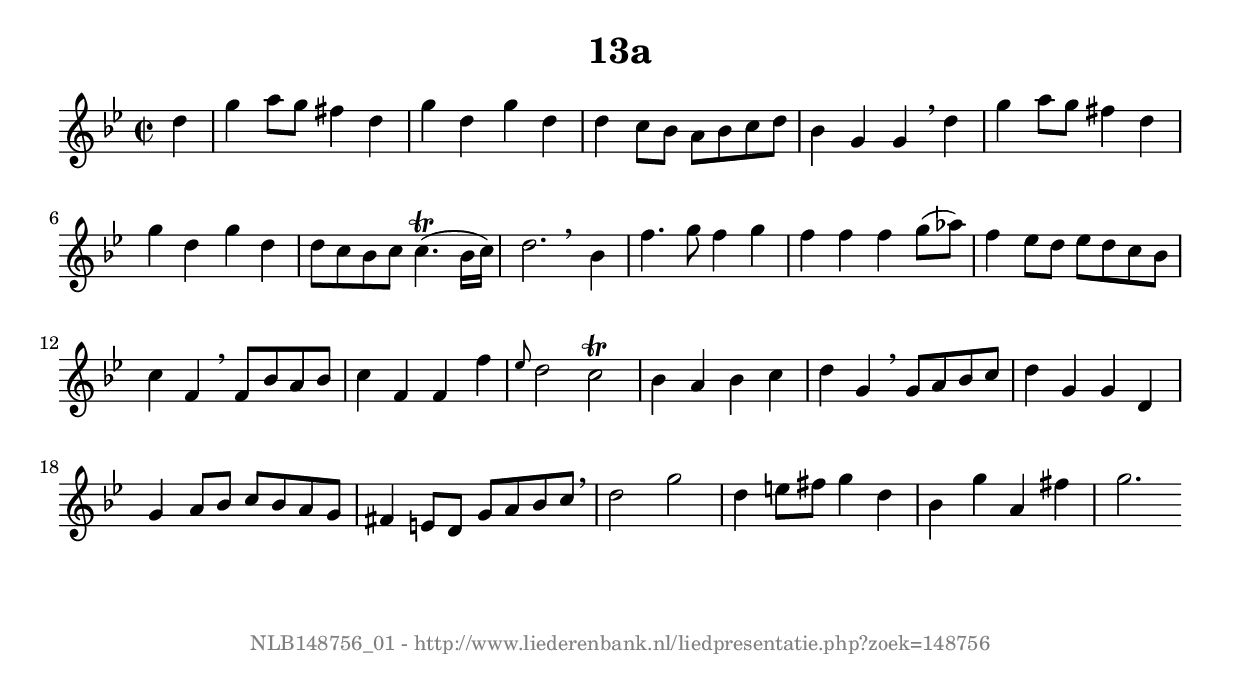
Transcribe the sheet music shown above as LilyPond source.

%
% produced by wce2krn 1.64 (7 June 2014)
%
\version"2.16"
#(append! paper-alist '(("long" . (cons (* 210 mm) (* 2000 mm)))))
#(set-default-paper-size "long")
sb = {\breathe}
mBreak = {\breathe }
bBreak = {\breathe }
x = {\once\override NoteHead #'style = #'cross }
gl=\glissando
itime={\override Staff.TimeSignature #'stencil = ##f }
ficta = {\once\set suggestAccidentals = ##t}
fine = {\once\override Score.RehearsalMark #'self-alignment-X = #1 \mark \markup {\italic{Fine}}}
dc = {\once\override Score.RehearsalMark #'self-alignment-X = #1 \mark \markup {\italic{D.C.}}}
dcf = {\once\override Score.RehearsalMark #'self-alignment-X = #1 \mark \markup {\italic{D.C. al Fine}}}
dcc = {\once\override Score.RehearsalMark #'self-alignment-X = #1 \mark \markup {\italic{D.C. al Coda}}}
ds = {\once\override Score.RehearsalMark #'self-alignment-X = #1 \mark \markup {\italic{D.S.}}}
dsf = {\once\override Score.RehearsalMark #'self-alignment-X = #1 \mark \markup {\italic{D.S. al Fine}}}
dsc = {\once\override Score.RehearsalMark #'self-alignment-X = #1 \mark \markup {\italic{D.S. al Coda}}}
pv = {\set Score.repeatCommands = #'((volta "1"))}
sv = {\set Score.repeatCommands = #'((volta "2"))}
tv = {\set Score.repeatCommands = #'((volta "3"))}
qv = {\set Score.repeatCommands = #'((volta "4"))}
xv = {\set Score.repeatCommands = #'((volta #f))}
\header{ tagline = ""
title = "13a"
}
\score {{
\key g \minor
\relative g'
{
\set melismaBusyProperties = #'()
\partial 32*8
\time 2/2
\tempo 4=120
\override Score.MetronomeMark #'transparent = ##t
\override Score.RehearsalMark #'break-visibility = #(vector #t #t #f)
d'4 g a8 g fis4 d g d g d d c8 bes a bes c d bes4 g g \sb d'4 g a8 g fis4 d g d g d d8 c bes c c4.(^\trill bes16 c) d2. \bar ":|:" \bBreak
bes4 f'4. g8 f4 g f f f g8( as) f4 es8 d es d c bes c4 f, \sb f8 bes a bes c4 f, f f' \grace { es8 } d2 c^\trill bes4 a bes c d g, \mBreak
g8 a bes c d4 g, g d g a8 bes c bes a g fis4 e8 d g a bes c \sb d2 g d4 e8 fis g4 d bes g' a, fis' g2. \bar ":|"
 }}
 \midi { }
 \layout {
            indent = 0.0\cm
}
}
\markup { \vspace #0 } \markup { \with-color #grey \fill-line { \center-column { \smaller "NLB148756_01 - http://www.liederenbank.nl/liedpresentatie.php?zoek=148756" } } }
